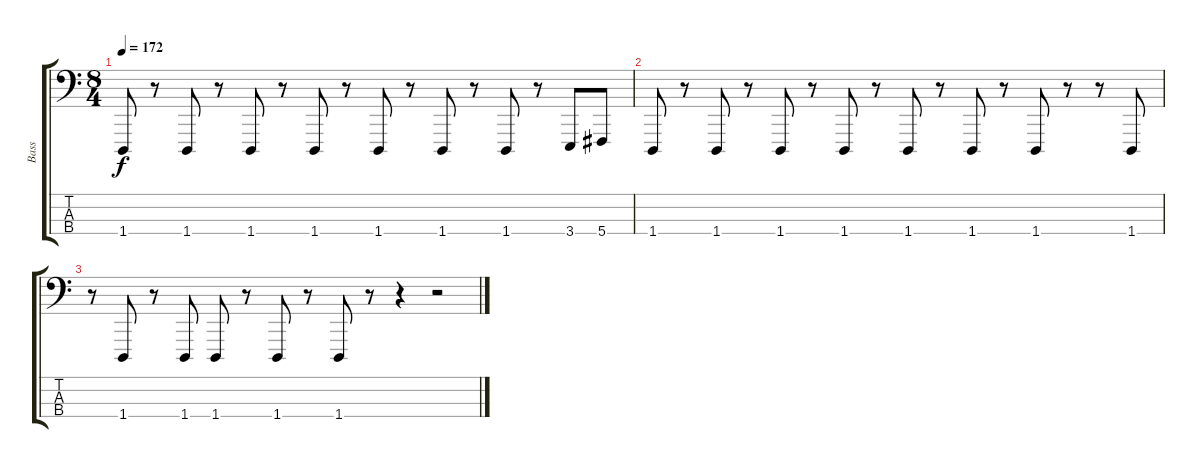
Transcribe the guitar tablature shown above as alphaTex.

\track ("Bass" "Bass") {instrument lead2sawtooth}
\staff {score tabs}
\tuning (G2 D2 A1 Db1) {hide}
\ts (8 4)
\tempo 172
\clef f4
\ks c
1.4.8{dy f} r.8 1.4.8 r.8 1.4.8 r.8 1.4.8 r.8 1.4.8 r.8 1.4.8 r.8 1.4.8 r.8 3.4.8 5.4.8 |
1.4.8 r.8 1.4.8 r.8 1.4.8 r.8 1.4.8 r.8 1.4.8 r.8 1.4.8 r.8 1.4.8 r.8 r.8 1.4.8 |
r.8 1.4.8 r.8 1.4.8 1.4.8 r.8 1.4.8 r.8 1.4.8 r.8 r.4 r.2
